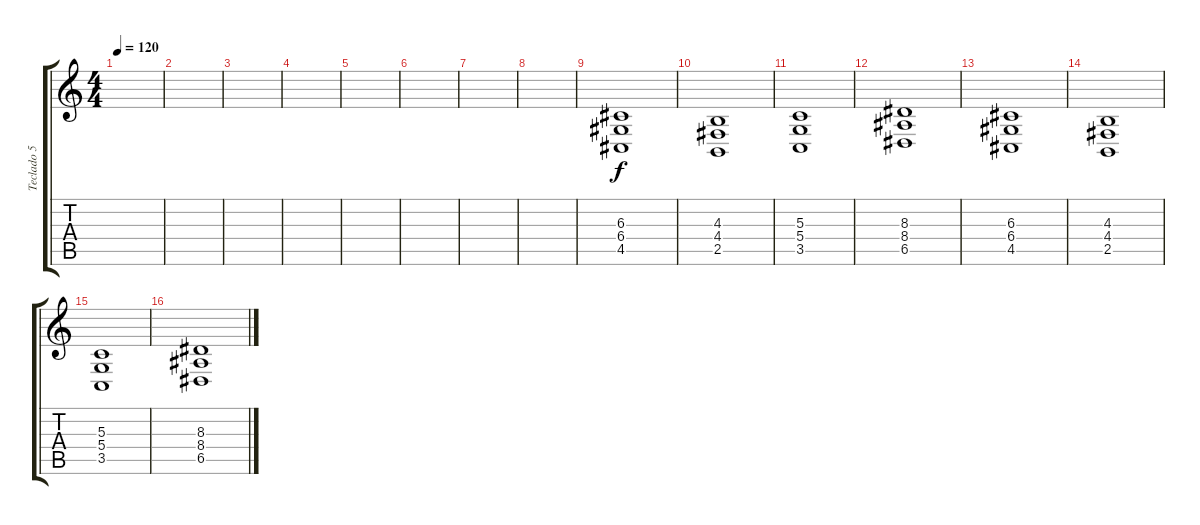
\track ("Teclado 5 (Strings)" "Teclado 5 ") {instrument stringensemble1}
\staff {score tabs}
\tuning (E4 B3 G3 D3 A2 E2) {hide}
\ts (4 4)
\tempo 120
\clef g2
\ks c
|
|
|
|
|
|
|
|
(6.3 6.4 4.5).1 |
(4.3 4.4 2.5).1 |
(5.3 5.4 3.5).1 |
(8.3 8.4 6.5).1 |
(6.3 6.4 4.5).1 |
(4.3 4.4 2.5).1 |
(5.3 5.4 3.5).1 |
(8.3 8.4 6.5).1
